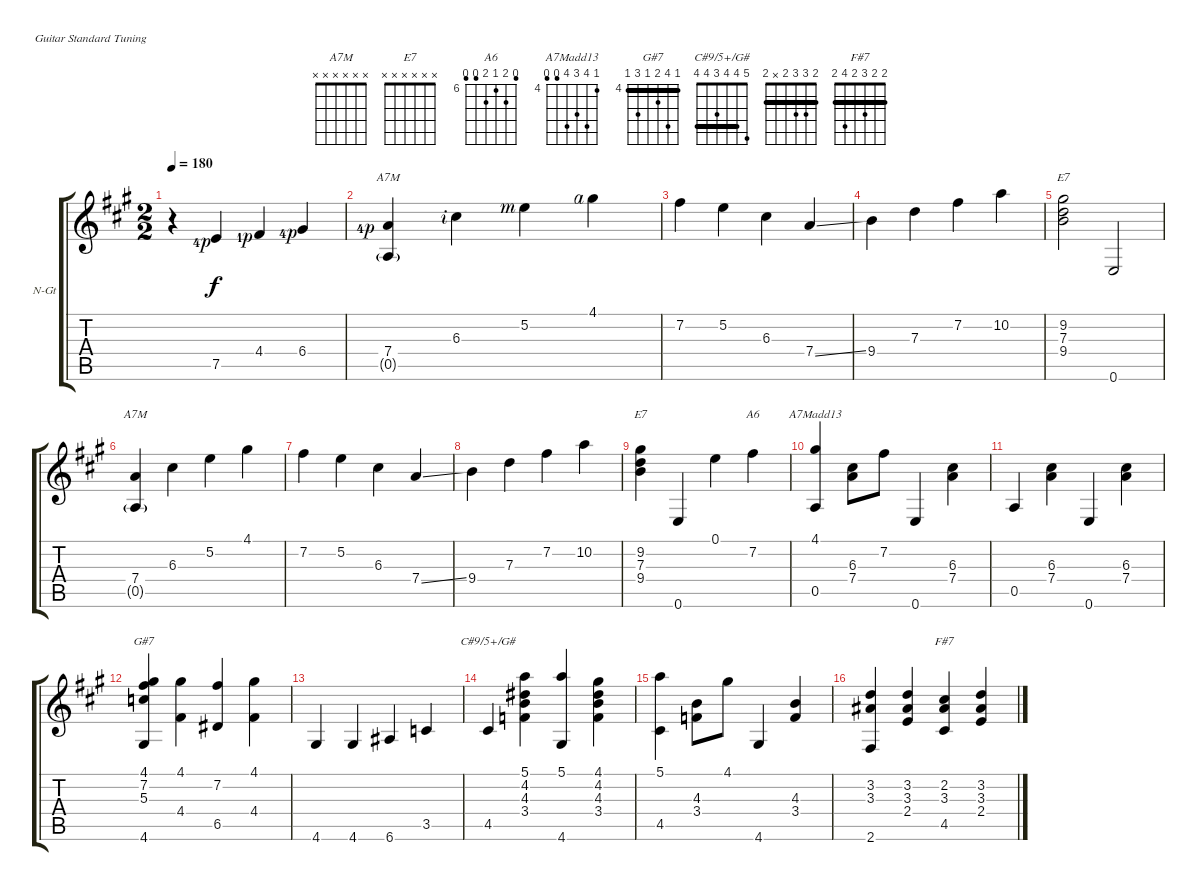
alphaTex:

\bracketExtendMode groupsimilarinstruments
\firstSystemTrackNameOrientation horizontal
\otherSystemsTrackNameOrientation horizontal
\track ("gtr" "N-Gt") {instrument acousticguitarnylon}
\staff {score tabs}
\tuning (E4 B3 G3 D3 A2 E2)
\chord ("A7M" 4 5 6 7 3 3) {firstfret 4}
\chord ("E7" x x x x x x)
\chord ("A7M" x x x x x x)
\chord ("A6" 5 7 6 7 5 5) {firstfret 6}
\chord ("A7Madd13" 4 7 6 7 3 3) {firstfret 4}
\chord ("G#7" 4 7 5 4 6 4) {firstfret 4 barre (4 4)}
\chord ("C#9/5+/G#" 5 4 4 3 4 4) {barre 4}
\chord ("" 2 3 3 2 x 2) {barre (2 2)}
\chord ("F#7" 2 2 3 2 4 2) {barre (2 2 2)}
\ts (2 2)
\tempo 180
\clef g2
\ks a
r.4{dy f instrument acousticguitarnylon} 7.5{lf 5 rf 1}.4 4.4{lf 2 rf 1}.4 6.4{lf 5 rf 1}.4 |
(7.4{lf 5 rf 1} 0.5{g}).4{ch "A7M"} 6.3{rf 2}.4 5.2{rf 3}.4 4.1{rf 4}.4 |
7.2.4 5.2.4 6.3.4 7.4{ss}.4 |
9.4.4 7.3.4 7.2.4 10.2.4 |
(9.2 7.3 9.4).2{ch "E7"} 0.6.2 |
(7.4 0.5{g}).4{ch "A7M"} 6.3.4 5.2.4 4.1.4 |
7.2.4 5.2.4 6.3.4 7.4{ss}.4 |
9.4.4 7.3.4 7.2.4 10.2.4 |
(9.2 7.3 9.4).4{ch "E7"} 0.6.4 0.1.4 7.2.4{ch "A6"} |
(4.1 0.5).4{ch "A7Madd13"} (6.3 7.4).8 7.2.8 0.6.4 (6.3 7.4).4 |
0.5.4 (6.3 7.4).4 0.6.4 (6.3 7.4).4 |
(4.1 7.2 5.3 4.6).4{ch "G#7"} (4.1 4.4).4 (7.2 6.5).4 (4.1 4.4).4 |
4.6.4 4.6.4 6.6.4 3.5.4 |
4.5.4{ch "C#9/5+/G#"} (5.1 4.2 4.3 3.4).4 (5.1 4.6).4 (4.1 4.2 4.3 3.4).4 |
(5.1 4.5).4 (4.3 3.4).8 4.1.8 4.6.4 (4.3 3.4).4 |
(3.2 3.3 2.6).4{ch ""} (3.2 3.3 2.4).4 (2.2 3.3 4.5).4{ch "F#7"} (3.2 3.3 2.4).4
